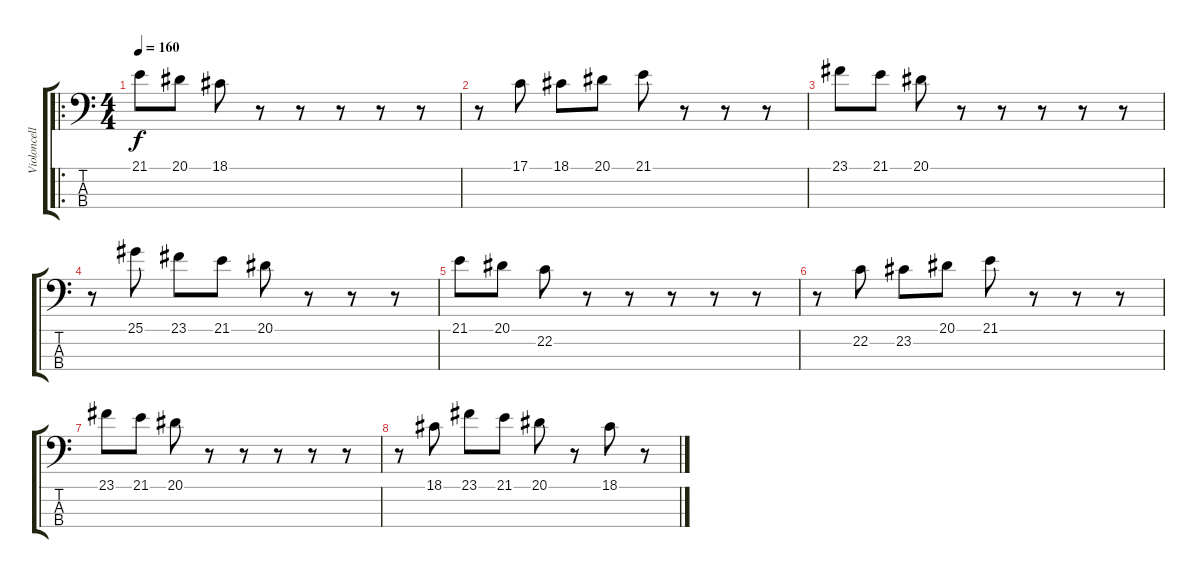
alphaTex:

\track ("Violoncelle" "Violoncell") {instrument violin}
\staff {score tabs}
\tuning (G2 D2 A1 E1) {hide}
\ro
\ts (4 4)
\tempo 160
\clef f4
\ks c
21.1.8{dy f volume 13} 20.1.8 18.1.8 r.8 r.8 r.8 r.8 r.8 |
r.8 17.1.8 18.1.8 20.1.8 21.1.8 r.8 r.8 r.8 |
23.1.8 21.1.8 20.1.8 r.8 r.8 r.8 r.8 r.8 |
r.8 25.1.8 23.1.8 21.1.8 20.1.8 r.8 r.8 r.8 |
21.1.8 20.1.8 22.2.8 r.8 r.8 r.8 r.8 r.8 |
r.8 22.2.8 23.2.8 20.1.8 21.1.8 r.8 r.8 r.8 |
23.1.8 21.1.8 20.1.8 r.8 r.8 r.8 r.8 r.8 |
r.8 18.1.8 23.1.8 21.1.8 20.1.8 r.8 18.1.8 r.8
